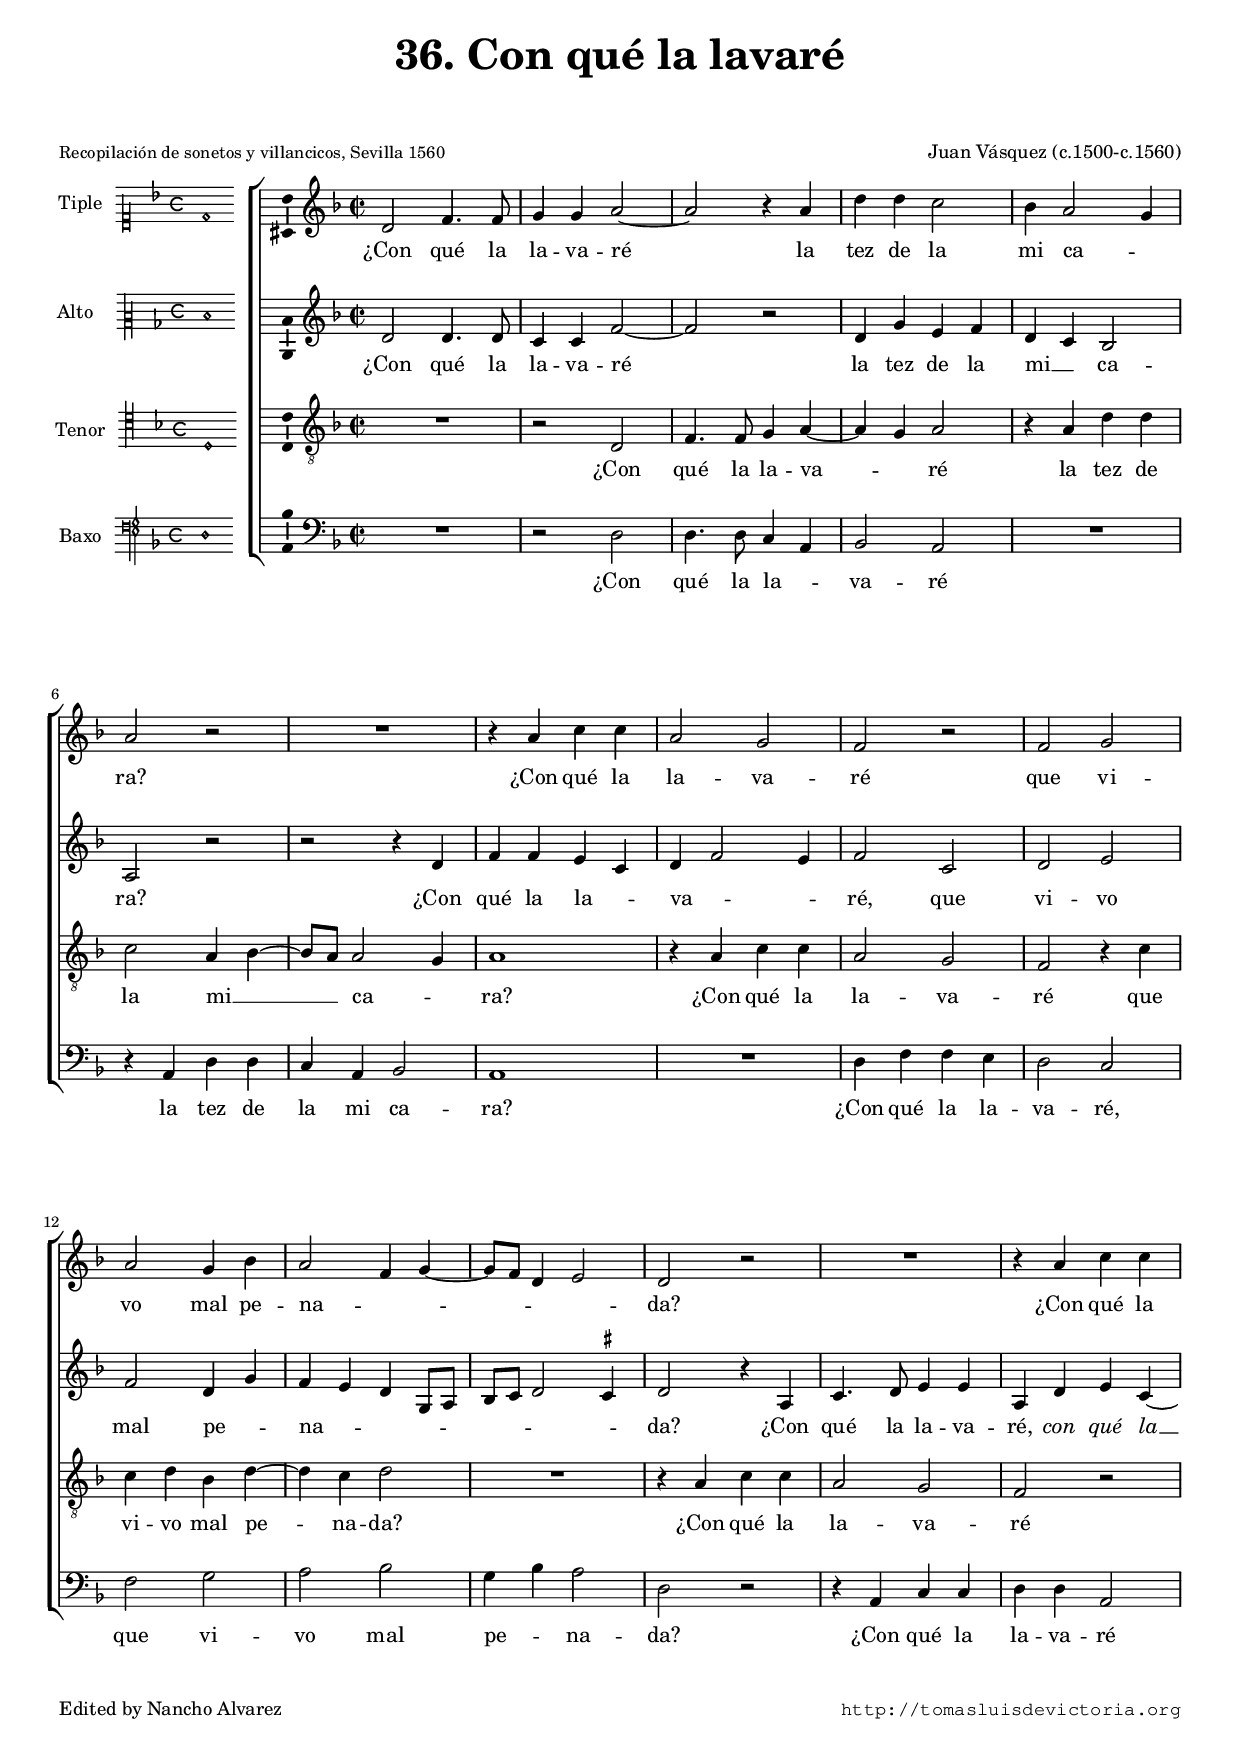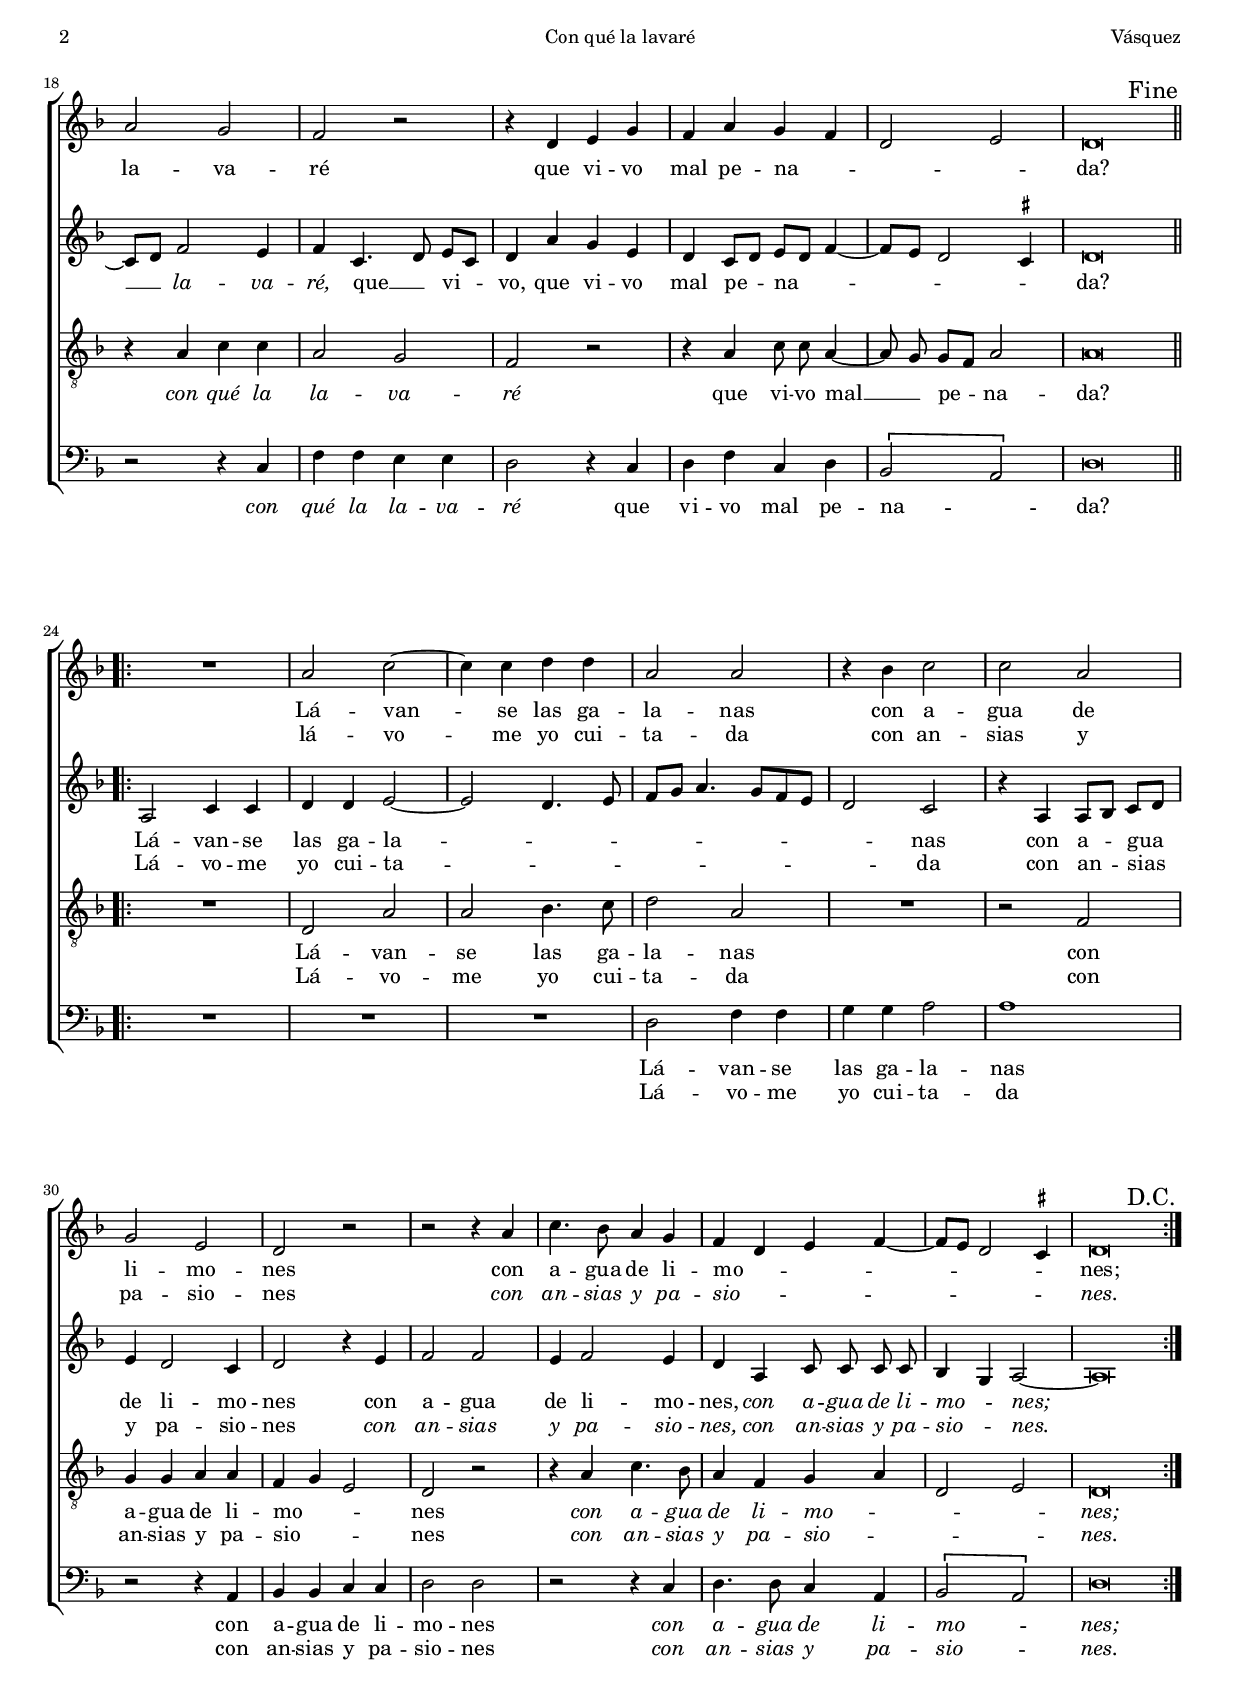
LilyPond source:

\version "2.18.0"

#(set-default-paper-size "a4")
#(set-global-staff-size 16.4)
#(ly:set-option 'point-and-click #f)
%mobile -s14.2 -i2.8 -ball

italicas=\override LyricText.font-shape = #'italic
rectas=\override LyricText.font-shape = #'upright
ss=\once \set suggestAccidentals = ##t
incipitwidth = 20
mtempo={\tempo 4 = 100}
mtempob={\tempo 4 = 50}

htitle="Con qué la lavaré"
hcomposer="Vásquez"

\header {
	title=\markup{\fontsize #3 "36. Con qué la lavaré"}
	%subtitle=\markup{""}
	subsubtitle=\markup{\null \vspace #2 }
        composer = \markup{"Juan Vásquez (c.1500-c.1560)"}
        pdfauthor=\composer
        %opus="(-)"
	poet=\markup{\smaller "Recopilación de sonetos y villancicos, Sevilla 1560"} 
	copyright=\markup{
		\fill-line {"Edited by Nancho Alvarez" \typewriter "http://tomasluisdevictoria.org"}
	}
%	tagline=""
}

global={\key f \major \time 2/2 \skip 1*23
        \override Score.RehearsalMark.self-alignment-X=#right
        \override Score.RehearsalMark.break-visibility=#begin-of-line-invisible
        \mark \markup{"Fine"}
        \bar ".|:-||"
        \break
        \skip 1*13
        \bar ":|."
        \mark \markup{"D.C."}
}


cantus=\relative c'{
	d2 f4. f8
	g4 g a2 ~
	a r4 a
	d d c2
	bes4 a2 g4
	a2 r
	R1
	r4 a c c
	a2 g
	f r
	f g
	a g4 bes
	a2 f4 g ~
	g8[ f] d4 e2
	d2 r
	R1
	r4 a' c c 
	a2 g
	f r
	r4 d e g
	f a g f
	d2 e
	d\breve*1/2
	R1
	a'2 c ~
	c4 c d d
	a2 a
	r4 bes c2
	c a
	g e 
	d r
	r2 r4 a'
	c4. bes8 a4 g
	f4 d e f ~
	f8[ e] d2 \ss cis4
	d\breve*1/2
}

altus=\relative c'{
	d2 d4. d8
	c4 c f2 ~
	f r
	d4 g e f
	d c bes2
	a r
	r2 r4 d
	f f e c
	d f2 e4 
	f2 c
	d e 
	f d4 g
	f e d g,8[ a]
	bes8[ c] d2 \ss cis4
	d2 r4 a
	c4. d8 e4 e
	a,4 d e c ~
	c8[ d] f2 e4
	f4 c4. d8 e[ c]
	d4 a' g e
	d4 c8[ d] e[ d] f4 ~
	f8[ e] d2 \ss cis4
	d\breve*1/2
	a2 c4 c
	d d e2 ~
	e d4. e8
	f8[ g] a4. g8[ f e]
	d2 c
	r4 a a8[ bes] c[ d]
	e4 d2 c4
	d2 r4 e
	f2 f
	e4 f2 e4
	d a c8 c c c
	bes4 g a2 ~
	a\breve*1/2
}

tenor=\relative c{
	R1
	r2 d
	f4. f8 g4 a ~
	a4 g a2
	r4 a d d
	c2 a4 bes ~
	bes8[ a] a2 g4
	a1
	r4 a c c
	a2 g
	f r4 c'
	c d bes d ~
	d c d2
	R1
	r4 a c c
	a2 g
	f r
	r4 a c c
	a2 g
	f r
	r4 a c8 c a4 ~
	a8 g8 g[ f] a2
	a\breve*1/2
	R1
	d,2 a'
	a bes4. c8
	d2 a
	R1
	r2 f
	g4 g a a
	f g e2
	d r
	r4 a' c4. bes8
	a4 f g a
	d,2 e
	d\breve*1/2
}

bassus=\relative c{
	R1
	r2 d
	d4. d8 c4 a
	bes2 a
	R1
	r4 a d d 
	c a bes2
	a1
	R1
	d4 f f e
	d2 c 
	f2 g
	a bes
	g4 bes a2
	d, r
	r4 a c c
	d d a2
	r2 r4 c 
	f4 f e e
	d2 r4 c
	d f c d
	\[bes2 a\]
	d\breve*1/2
	R1*3
	d2 f4 f
	g g a2
	a1
	r2 r4 a,
	bes bes c c
	d2 d
	r2 r4 c
	d4. d8 c4 a
	\[bes2 a\]
	d\breve*1/2
}

textocantus=\lyricmode{
¿Con qué la la -- va -- ré
la tez de la mi ca -- _ ra?
¿Con qué la la -- va -- ré 
que vi -- vo mal pe -- na -- _ _ _ _ da?
¿Con qué la la -- va -- ré
que vi -- vo mal pe -- na -- _ _ _ da?
Lá -- van -- se las ga -- la -- nas
con a -- gua de li -- mo -- nes
con a -- gua de li -- mo -- _ _ _ _ _ nes;
}
textocantusb=\lyricmode{
_ _ _ _ _ _ _ _ _ _ _ _ _ _ _ _ _ _ 
_ _ _ _ _ _ _ _ _ _ _ _ _ _ _ _ _ _ _ _ _ _ _ _
 _ _ _ _ _
lá -- vo -- me yo cui -- ta -- da
con an -- sias y pa -- sio -- nes
\italicas
con an -- sias y pa -- sio -- _ _ _ _ _ nes.
}


textoaltus=\lyricmode{
¿Con qué la la -- va -- ré
la tez de la mi __ _ ca -- ra?
¿Con qué la la -- _ va -- _ _ ré,
que vi -- vo mal pe -- _ na -- _ _ _ _ _ _ da?
¿Con qué la la -- va -- ré,
\italicas
con qué la __ la -- va -- ré,
\rectas
que __ _ vi -- vo, que vi -- vo mal pe -- na -- _ _ _ da?
Lá -- van -- se las ga -- la -- _ _ _ _ _ _ nas
con a -- gua de li -- mo -- nes
con a -- gua de li -- mo -- nes,
\italicas
con a -- gua de li -- mo -- _ nes;
}
textoaltusb=\lyricmode{
_ _ _ _ _ _ _ _ _ _ _ _ _ _ _ _ _ _ 
_ _ _ _ _ _ _ _ _ _ _ _ _ _ _ _ _ _ 
_ _ _ _ _ _ _ _ _ _ _ _ _ _
_ _ _ _ _ _ _ _ _ _ _ _ _
Lá -- vo -- me yo cui -- ta -- _ _ _ _ _ _ da
con an -- sias y pa -- sio -- nes
\italicas
con an -- sias y pa -- sio -- nes,
con an -- sias y pa -- sio -- _ nes.
}

textotenor=\lyricmode{
¿Con qué la la -- va -- _ ré
la tez de la mi __ _ ca -- _ ra?
¿Con qué la la -- va -- ré
que vi -- vo mal pe -- na -- da?
¿Con qué la la -- va -- ré
\italicas
con qué la la -- va -- ré
\rectas
que vi -- vo mal __ _ pe -- na -- da?
Lá -- van -- se las ga -- la -- nas
con a -- gua de li -- mo -- _ _ nes
\italicas
con a -- gua de li -- mo -- _ _ _ nes;
}
textotenorb=\lyricmode{
_ _ _ _ _ _ _ _ _ _ _ _ _ _ _ _ _ _ 
_ _ _ _ _ _ _ _ _ _ _ _ _ _ _ _ _ _
_ _ _ _ _ _ _ _ _ _ _ _ _
Lá -- vo -- me yo cui -- ta -- da
con an -- sias y pa -- sio -- _ _ nes
\italicas
con an -- sias y pa -- sio -- _ _ _ nes.
}

textobassus=\lyricmode{
¿Con qué la la -- _ va -- ré
la tez de la mi ca -- ra?
¿Con qué la la -- va -- ré,
que vi -- vo mal pe -- _ na -- da?
¿Con qué la la -- va -- ré
\italicas
con qué la la -- va -- ré
\rectas
que vi -- vo mal pe -- na -- _ da?
Lá -- van -- se las ga -- la -- nas
con a -- gua de li -- mo -- nes
\italicas
con a -- gua de li -- mo -- _ nes;
}

textobassusb=\lyricmode{
_ _ _ _ _ _ _ _ _ _ _ _ _ _ _ _ _ _ 
_ _ _ _ _ _ _ _ _ _ _ _ _ _ _ _ _ _ 
_ _ _ _ _ _ _ _ _ _ _ _
Lá -- vo -- me yo cui -- ta -- da
con an -- sias y pa -- sio -- nes
\italicas
con an -- sias y pa -- sio -- _ nes.
}


incipitcantus=\markup{
	\score{
		{ 
		\set Staff.instrumentName="Tiple  "
		\override NoteHead.style = #'neomensural
		\override Staff.TimeSignature.style = #'neomensural
		\cadenzaOn 
		\clef "petrucci-c1"
		\key f \major
		\time 4/4
		d'1
		} 

	\layout { line-width=\incipitwidth indent = 0 }
	}
}

incipitaltus=\markup{
	\score{
		{ 
		\set Staff.instrumentName="Alto    "
		\override NoteHead.style = #'neomensural 
		\override Staff.TimeSignature.style = #'neomensural
		\cadenzaOn 
		\clef "petrucci-c2"
		\key f \major
		\time 4/4
                d'1
		} 
	\layout { line-width=\incipitwidth indent = 0 }
	}
}


incipittenor=\markup{
	\score{
		{ 
		\set Staff.instrumentName="Tenor  "
		\override NoteHead.style = #'neomensural 
		\override Staff.TimeSignature.style = #'neomensural
		\cadenzaOn 
		\clef "petrucci-c4"
		\key f \major
		\time 4/4
                d1
		} 
	\layout { line-width=\incipitwidth indent=0 }
	}
}

incipitbassus=\markup{
	\score{
		{ 
		\set Staff.instrumentName="Baxo  "
		\override NoteHead.style = #'neomensural
		\override Staff.TimeSignature.style = #'neomensural
		\cadenzaOn 
		\clef "petrucci-f4"
		\key f \major
		\time 4/4
                d1
		} 
	\layout { line-width=\incipitwidth indent = 0 }
	}
}

%\layout {
%       \context {\Voice
%               \remove Ligature_bracket_engraver
%               \consists Mensural_ligature_engraver
%       }
%       line-width=\incipitwidth
%       indent = 0
%}

\score {\transpose c' c'{
\new ChoirStaff<<

	\new Staff <<\global
	\new Voice="v1" {
		\set Staff.instrumentName=\incipitcantus
		\clef "treble"
		\cantus }
	\new Lyrics \lyricsto "v1" {\textocantus }
	\new Lyrics \lyricsto "v1" {\textocantusb }
	>>

	\new Staff <<\global
	\new Voice="v2" {
		\set Staff.instrumentName=\incipitaltus
		\clef "treble"
		\altus }
	\new Lyrics \lyricsto "v2" {\textoaltus }
	\new Lyrics \lyricsto "v2" {\textoaltusb }
	>>
	
	\new Staff <<\global
	\new Voice="v3" {
		\set Staff.instrumentName=\incipittenor
		\clef "G_8"
		\tenor }
	\new Lyrics \lyricsto "v3" {\textotenor }
	\new Lyrics \lyricsto "v3" {\textotenorb }
	>>

	\new Staff <<\global
	\new Voice="v4" {
		\set Staff.instrumentName=\incipitbassus
		\clef "bass"
		\bassus }
	\new Lyrics \lyricsto "v4" {\textobassus }
	\new Lyrics \lyricsto "v4" {\textobassusb }
	>>
	
>>

	} % transpose

\layout{ 
	\context {\Lyrics 
		\override VerticalAxisGroup.staff-affinity = #UP
		\override VerticalAxisGroup.nonstaff-relatedstaff-spacing =
			#'((basic-distance . 0) (minimum-distance . 0) (padding . 1))
		\override LyricText.font-size = #1.2
		\override LyricHyphen.minimum-distance = #0.5
	}
	\context {\Score 
		tempoHideNote = ##t
		\override BarNumber.padding = #2 
	}
	\context {\Voice 
		%melismaBusyProperties = #'()
		autoBeaming = ##f
	}
	\context {\Staff 
                %\RemoveEmptyStaves
                %\override VerticalAxisGroup.remove-first = ##t
		\override VerticalAxisGroup.staff-staff-spacing =
			#'((basic-distance . 11) (minimum-distance . 0) (padding . 1))
		\consists Ambitus_engraver 
		\override LigatureBracket.padding = #1
	}
}

%\midi { \mtempo }

}


\paper{
	evenHeaderMarkup=\markup  \fill-line { \fromproperty #'page:page-number-string \htitle \hcomposer }
	oddHeaderMarkup= \markup  \fill-line { \on-the-fly #not-first-page \hcomposer \on-the-fly #not-first-page \htitle \on-the-fly #not-first-page \fromproperty #'page:page-number-string }
	%system-count=20
	%page-count = 8
	systems-per-page = 3
	ragged-last-bottom = ##f
	indent=3.4\cm
	system-system-spacing =
	#'((basic-distance . 20) (minimum-distance . 0) (padding . 5))
	top-system-spacing = % header
	#'((basic-distance . 9) (minimum-distance . 0) (padding . 0))
	last-bottom-spacing = % footer
	#'((basic-distance . 13) (minimum-distance . 0) (padding . 0))
	markup-system-spacing.padding = #1.5
}
